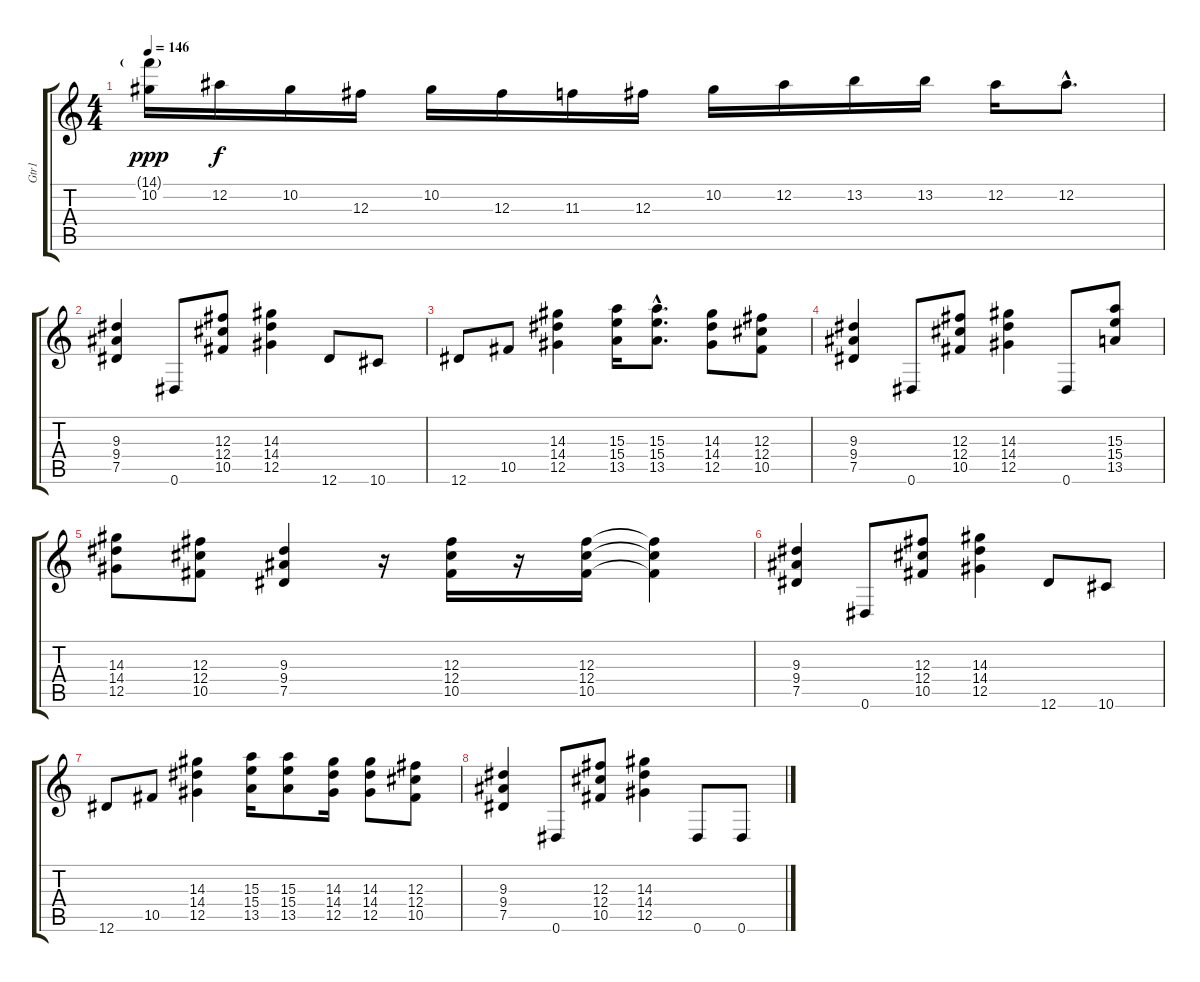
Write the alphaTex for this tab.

\track ("Gtr1" "Gtr1") {instrument overdrivenguitar}
\staff {score tabs}
\tuning (Eb4 Bb3 Gb3 Db3 Ab2 Eb2) {hide}
\ts (4 4)
\tempo 146
\clef g2
\ks c
(14.1{g} 10.2).16{dy ppp} 12.2.16{dy f} 10.2.16 12.3.16 10.2.16 12.3.16 11.3.16 12.3.16 10.2.16 12.2.16 13.2.16 13.2.16 12.2.16 12.2{hac}.8{d} |
(9.3 9.4 7.5).4{volume 14 balance 4 instrument overdrivenguitar} 0.6.8 (12.3 12.4 10.5).8 (14.3 14.4 12.5).4 12.6.8 10.6.8 |
12.6.8 10.5.8 (14.3 14.4 12.5).4 (15.3 15.4 13.5).16 (15.3{hac} 15.4{hac} 13.5{hac}).8{d} (14.3 14.4 12.5).8 (12.3 12.4 10.5).8 |
(9.3 9.4 7.5).4 0.6.8 (12.3 12.4 10.5).8 (14.3 14.4 12.5).4 0.6.8 (15.3 15.4 13.5).8 |
(14.3 14.4 12.5).8 (12.3 12.4 10.5).8 (9.3 9.4 7.5).4 r.16 (12.3 12.4 10.5).16 r.16 (12.3 12.4 10.5).16 (12.3{t} 12.4{t} 10.5{t}).4 |
(9.3 9.4 7.5).4 0.6.8 (12.3 12.4 10.5).8 (14.3 14.4 12.5).4 12.6.8 10.6.8 |
12.6.8 10.5.8 (14.3 14.4 12.5).4 (15.3 15.4 13.5).16 (15.3 15.4 13.5).8 (14.3 14.4 12.5).16 (14.3 14.4 12.5).8 (12.3 12.4 10.5).8 |
(9.3 9.4 7.5).4 0.6.8 (12.3 12.4 10.5).8 (14.3 14.4 12.5).4 0.6.8 0.6.8
